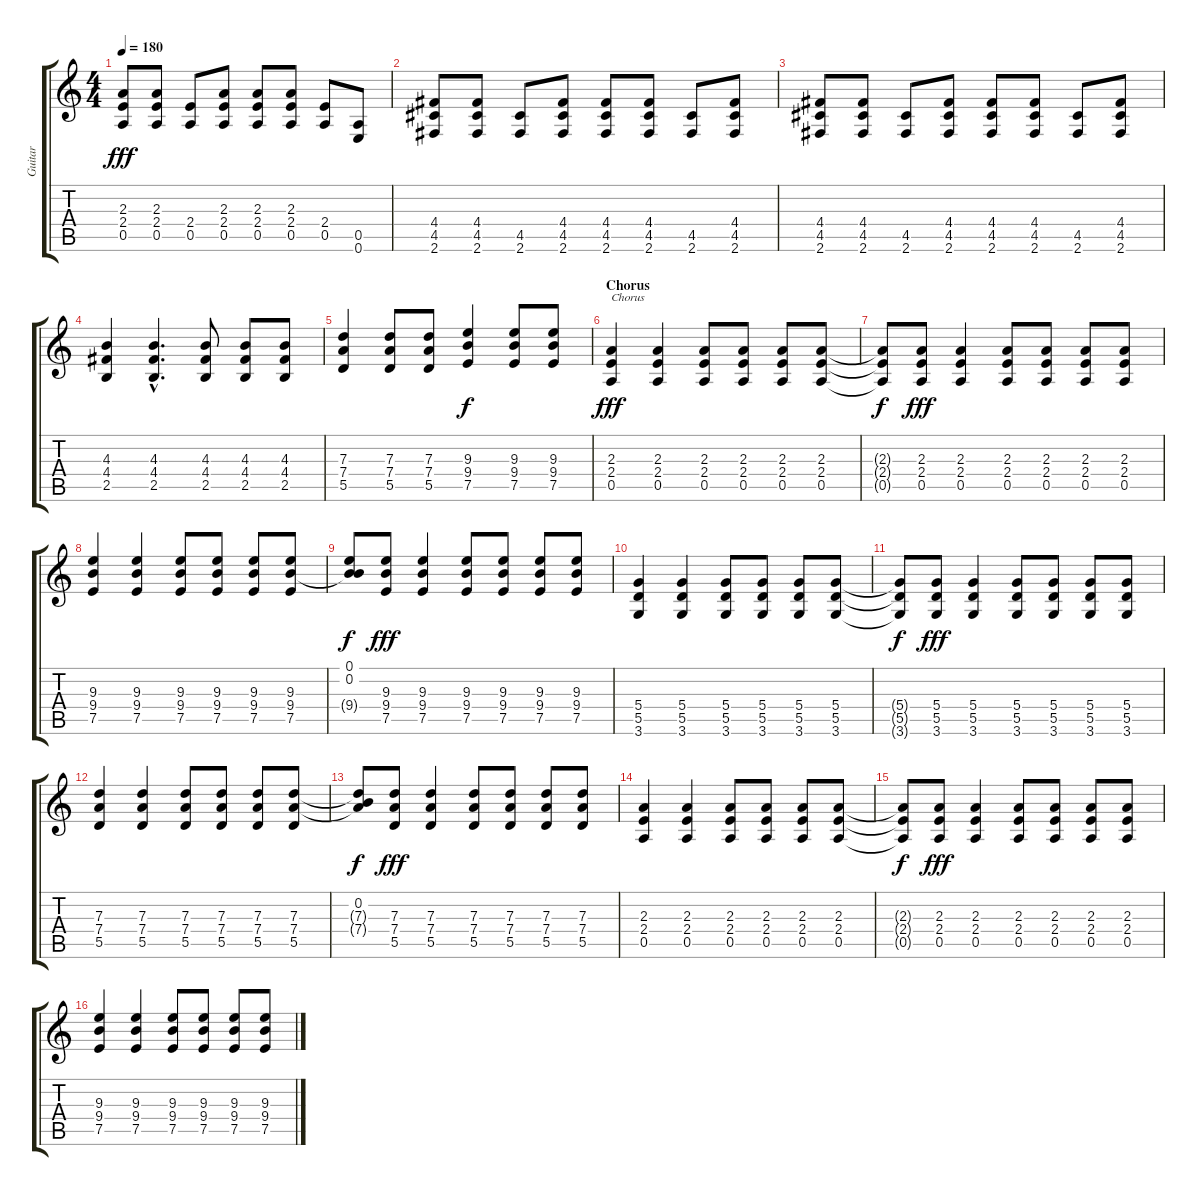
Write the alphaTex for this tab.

\track ("Guitar" "Guitar") {instrument distortionguitar}
\staff {score tabs}
\tuning (E4 B3 G3 D3 A2 E2) {hide}
\ts (4 4)
\tempo 180
\clef g2
\ks c
(2.3 2.4 0.5).8{dy fff} (2.3 2.4 0.5).8 (2.4 0.5).8 (2.3 2.4 0.5).8 (2.3 2.4 0.5).8 (2.3 2.4 0.5).8 (2.4 0.5).8 (0.5 0.6).8 |
(4.4 4.5 2.6).8 (4.4 4.5 2.6).8 (4.5 2.6).8 (4.4 4.5 2.6).8 (4.4 4.5 2.6).8 (4.4 4.5 2.6).8 (4.5 2.6).8 (4.4 4.5 2.6).8 |
(4.4 4.5 2.6).8 (4.4 4.5 2.6).8 (4.5 2.6).8 (4.4 4.5 2.6).8 (4.4 4.5 2.6).8 (4.4 4.5 2.6).8 (4.5 2.6).8 (4.4 4.5 2.6).8 |
(4.3 4.4 2.5).4 (4.3{hac} 4.4{hac} 2.5{hac}).4{d} (4.3 4.4 2.5).8 (4.3 4.4 2.5).8 (4.3 4.4 2.5).8 |
(7.3 7.4 5.5).4 (7.3 7.4 5.5).8 (7.3 7.4 5.5).8 (9.3 9.4 7.5).4{dy f} (9.3 9.4 7.5).8 (9.3 9.4 7.5).8 |
\section ("" "Chorus")
(2.3 2.4 0.5).4{txt "Chorus" dy fff} (2.3 2.4 0.5).4 (2.3 2.4 0.5).8 (2.3 2.4 0.5).8 (2.3 2.4 0.5).8 (2.3 2.4 0.5).8 |
(2.3{t} 2.4{t} 0.5{t}).8{dy f} (2.3 2.4 0.5).8{dy fff} (2.3 2.4 0.5).4 (2.3 2.4 0.5).8 (2.3 2.4 0.5).8 (2.3 2.4 0.5).8 (2.3 2.4 0.5).8 |
(9.3 9.4 7.5).4 (9.3 9.4 7.5).4 (9.3 9.4 7.5).8 (9.3 9.4 7.5).8 (9.3 9.4 7.5).8 (9.3 9.4 7.5).8 |
(0.1 0.2 9.4{t}).8{dy f} (9.3 9.4 7.5).8{dy fff} (9.3 9.4 7.5).4 (9.3 9.4 7.5).8 (9.3 9.4 7.5).8 (9.3 9.4 7.5).8 (9.3 9.4 7.5).8 |
(5.4 5.5 3.6).4 (5.4 5.5 3.6).4 (5.4 5.5 3.6).8 (5.4 5.5 3.6).8 (5.4 5.5 3.6).8 (5.4 5.5 3.6).8 |
(5.4{t} 5.5{t} 3.6{t}).8{dy f} (5.4 5.5 3.6).8{dy fff} (5.4 5.5 3.6).4 (5.4 5.5 3.6).8 (5.4 5.5 3.6).8 (5.4 5.5 3.6).8 (5.4 5.5 3.6).8 |
(7.3 7.4 5.5).4 (7.3 7.4 5.5).4 (7.3 7.4 5.5).8 (7.3 7.4 5.5).8 (7.3 7.4 5.5).8 (7.3 7.4 5.5).8 |
(0.2 7.3{t} 7.4{t}).8{dy f} (7.3 7.4 5.5).8{dy fff} (7.3 7.4 5.5).4 (7.3 7.4 5.5).8 (7.3 7.4 5.5).8 (7.3 7.4 5.5).8 (7.3 7.4 5.5).8 |
(2.3 2.4 0.5).4 (2.3 2.4 0.5).4 (2.3 2.4 0.5).8 (2.3 2.4 0.5).8 (2.3 2.4 0.5).8 (2.3 2.4 0.5).8 |
(2.3{t} 2.4{t} 0.5{t}).8{dy f} (2.3 2.4 0.5).8{dy fff} (2.3 2.4 0.5).4 (2.3 2.4 0.5).8 (2.3 2.4 0.5).8 (2.3 2.4 0.5).8 (2.3 2.4 0.5).8 |
(9.3 9.4 7.5).4 (9.3 9.4 7.5).4 (9.3 9.4 7.5).8 (9.3 9.4 7.5).8 (9.3 9.4 7.5).8 (9.3 9.4 7.5).8
